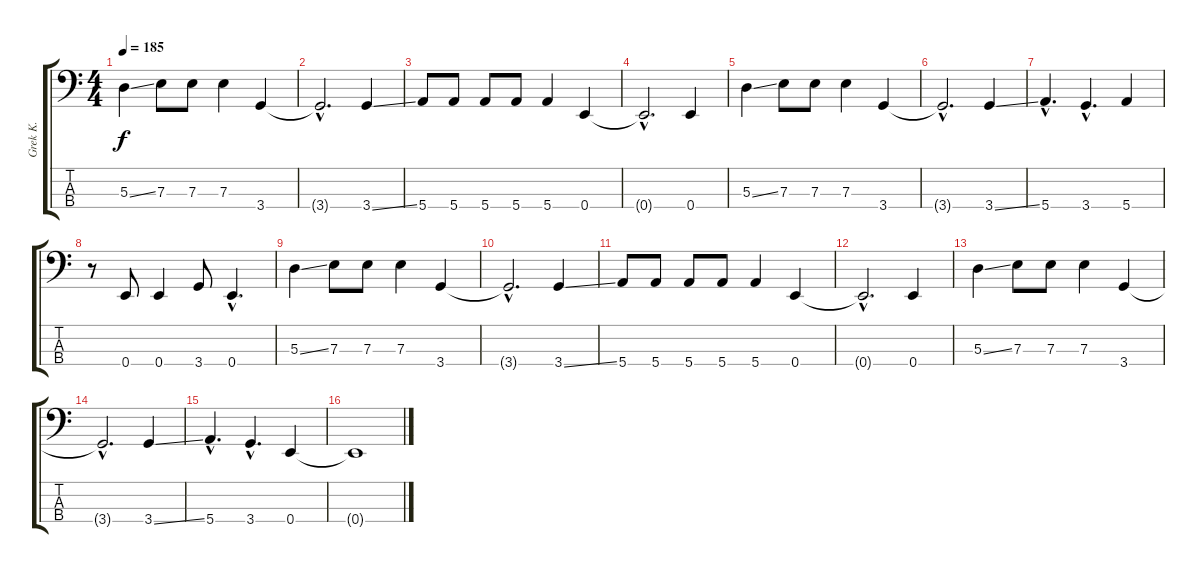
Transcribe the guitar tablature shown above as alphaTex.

\track ("Grek K." "Grek K.") {instrument electricbasspick}
\staff {score tabs}
\tuning (G2 D2 A1 E1) {hide}
\ts (4 4)
\tempo 185
\clef f4
\ks c
5.3{ss}.4{dy f instrument electricbasspick} 7.3.8 7.3.8 7.3.4 3.4.4 |
3.4{hac t}.2{d} 3.4{ss}.4 |
5.4.8 5.4.8 5.4.8 5.4.8 5.4.4 0.4.4 |
0.4{hac t}.2{d} 0.4.4 |
5.3{ss}.4 7.3.8 7.3.8 7.3.4 3.4.4 |
3.4{hac t}.2{d} 3.4{ss}.4 |
5.4{hac}.4{d} 3.4{hac}.4{d} 5.4.4 |
r.8 0.4.8 0.4.4 3.4.8 0.4{hac}.4{d} |
5.3{ss}.4 7.3.8 7.3.8 7.3.4 3.4.4 |
3.4{hac t}.2{d} 3.4{ss}.4 |
5.4.8 5.4.8 5.4.8 5.4.8 5.4.4 0.4.4 |
0.4{hac t}.2{d} 0.4.4 |
5.3{ss}.4 7.3.8 7.3.8 7.3.4 3.4.4 |
3.4{hac t}.2{d} 3.4{ss}.4 |
5.4{hac}.4{d} 3.4{hac}.4{d} 0.4.4 |
0.4{t}.1
